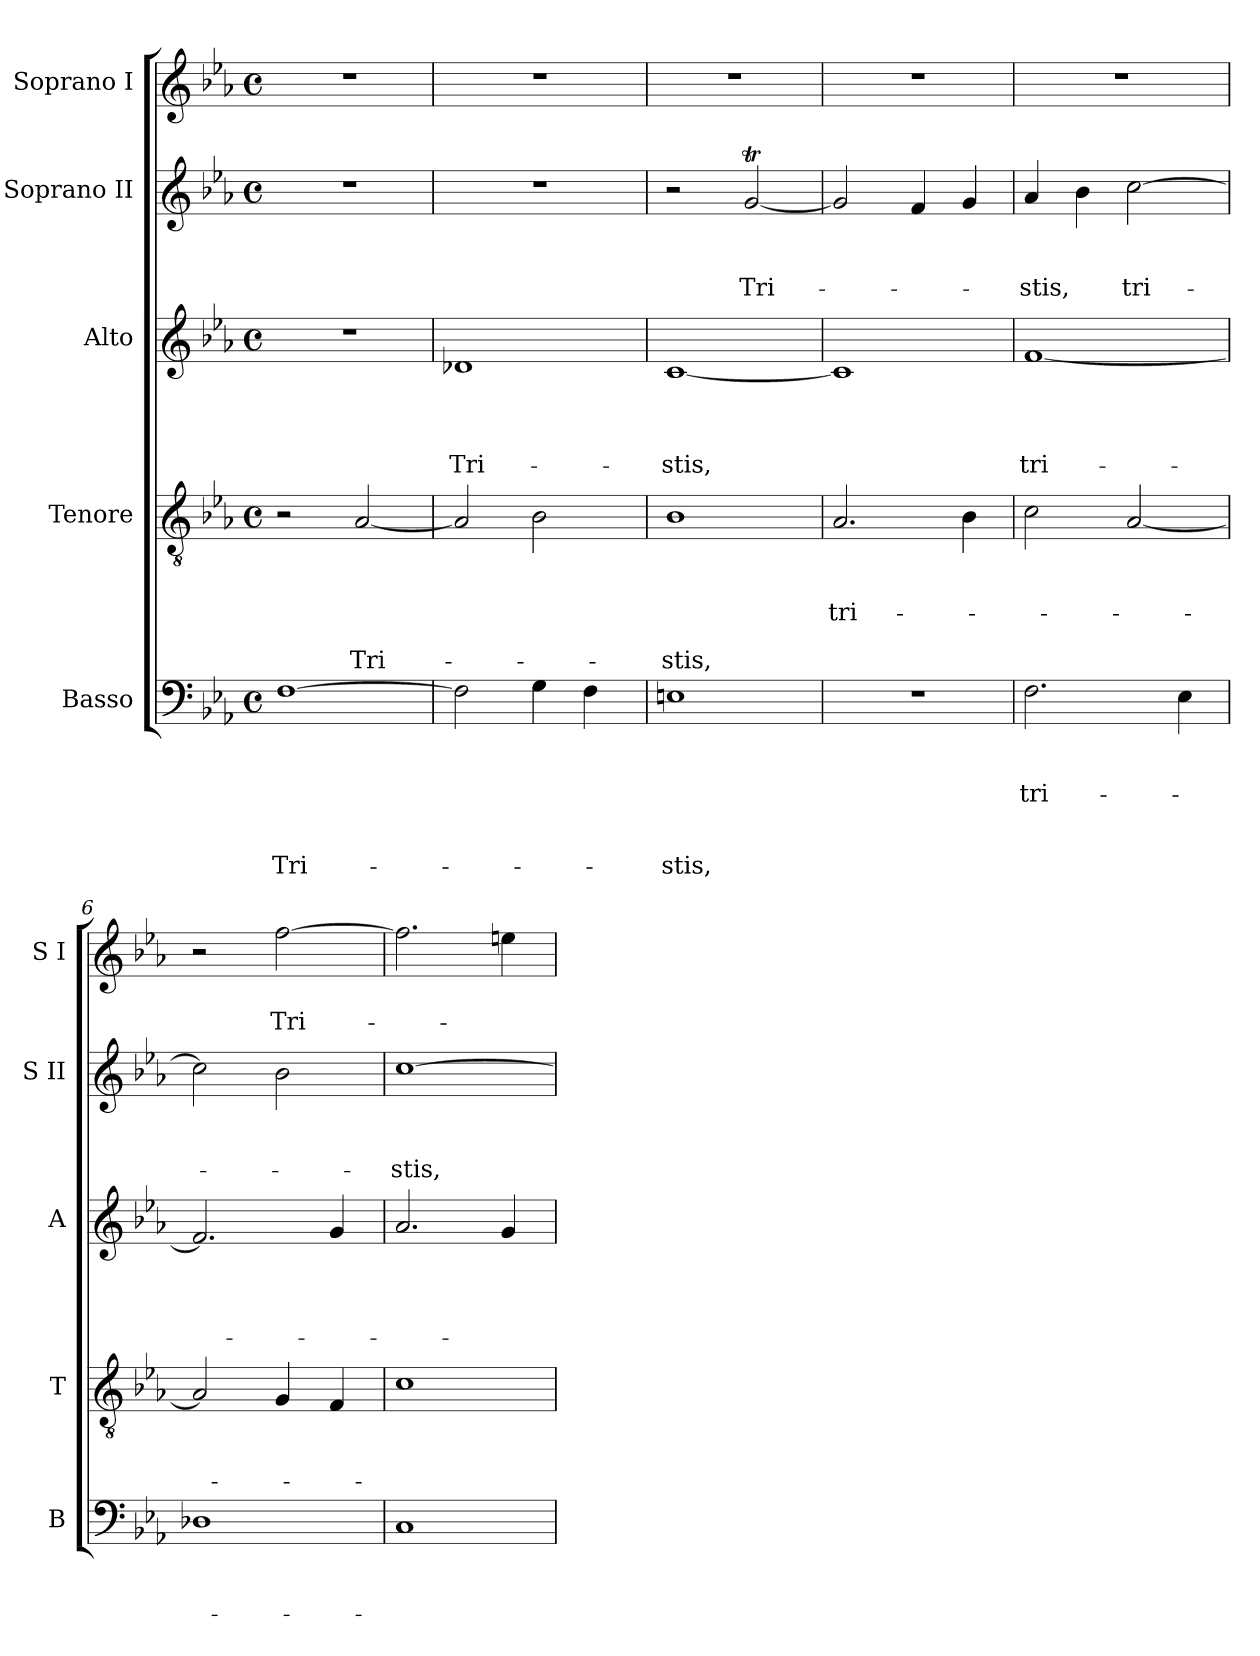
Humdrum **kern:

**kern	**text	**text	**text	**text	**text	**text	**kern	**text	**text	**text	**text	**text	**kern	**text	**text	**text	**text	**kern	**text	**text	**text	**kern	**text	**text
*part5	*part5	*part5	*part5	*part5	*part5	*part5	*part4	*part4	*part4	*part4	*part4	*part4	*part3	*part3	*part3	*part3	*part3	*part2	*part2	*part2	*part2	*part1	*part1	*part1
*staff5	*staff5	*staff5	*staff5	*staff5	*staff5	*staff5	*staff4	*staff4	*staff4	*staff4	*staff4	*staff4	*staff3	*staff3	*staff3	*staff3	*staff3	*staff2	*staff2	*staff2	*staff2	*staff1	*staff1	*staff1
*I"Basso	*	*	*	*	*	*	*I"Tenore	*	*	*	*	*	*I"Alto	*	*	*	*	*I"Soprano II	*	*	*	*I"Soprano I	*	*
*I'B	*	*	*	*	*	*	*I'T	*	*	*	*	*	*I'A	*	*	*	*	*I'S II	*	*	*	*I'S I	*	*
*clefF4	*	*	*	*	*	*	*clefGv2	*	*	*	*	*	*clefG2	*	*	*	*	*clefG2	*	*	*	*clefG2	*	*
*k[b-e-a-]	*	*	*	*	*	*	*k[b-e-a-]	*	*	*	*	*	*k[b-e-a-]	*	*	*	*	*k[b-e-a-]	*	*	*	*k[b-e-a-]	*	*
*c:	*	*	*	*	*	*	*c:	*	*	*	*	*	*c:	*	*	*	*	*c:	*	*	*	*c:	*	*
*M4/4	*	*	*	*	*	*	*M4/4	*	*	*	*	*	*M4/4	*	*	*	*	*M4/4	*	*	*	*M4/4	*	*
*met(c)	*	*	*	*	*	*	*met(c)	*	*	*	*	*	*met(c)	*	*	*	*	*met(c)	*	*	*	*met(c)	*	*
=1	=1	=1	=1	=1	=1	=1	=1	=1	=1	=1	=1	=1	=1	=1	=1	=1	=1	=1	=1	=1	=1	=1	=1	=1
[1F	.	.	.	.	.	Tri-	2r	.	.	.	.	.	1r	.	.	.	.	1r	.	.	.	1r	.	.
.	.	.	.	.	.	.	[2A-/	.	.	.	.	Tri-	.	.	.	.	.	.	.	.	.	.	.	.
=2	=2	=2	=2	=2	=2	=2	=2	=2	=2	=2	=2	=2	=2	=2	=2	=2	=2	=2	=2	=2	=2	=2	=2	=2
2F\]	.	.	.	.	.	.	2A-/]	.	.	.	.	.	1d-X	.	.	.	Tri-	1r	.	.	.	1r	.	.
4G\	.	.	.	.	.	.	2B-\	.	.	.	.	.	.	.	.	.	.	.	.	.	.	.	.	.
4F\	.	.	.	.	.	.	.	.	.	.	.	.	.	.	.	.	.	.	.	.	.	.	.	.
=3	=3	=3	=3	=3	=3	=3	=3	=3	=3	=3	=3	=3	=3	=3	=3	=3	=3	=3	=3	=3	=3	=3	=3	=3
1En	.	.	.	.	.	-stis,	1B-	.	.	.	.	-stis,	[1c	.	.	.	-stis,	2r	.	.	.	1r	.	.
.	.	.	.	.	.	.	.	.	.	.	.	.	.	.	.	.	.	[2gt/	.	.	Tri-	.	.	.
=4	=4	=4	=4	=4	=4	=4	=4	=4	=4	=4	=4	=4	=4	=4	=4	=4	=4	=4	=4	=4	=4	=4	=4	=4
1r	.	.	.	.	.	.	2.A-/	.	.	tri-	.	.	1c]	.	.	.	.	2g/]	.	.	.	1r	.	.
.	.	.	.	.	.	.	.	.	.	.	.	.	.	.	.	.	.	4f/	.	.	.	.	.	.
.	.	.	.	.	.	.	4B-\	.	.	.	.	.	.	.	.	.	.	4g/	.	.	.	.	.	.
=5	=5	=5	=5	=5	=5	=5	=5	=5	=5	=5	=5	=5	=5	=5	=5	=5	=5	=5	=5	=5	=5	=5	=5	=5
2.F\	.	.	tri-	.	.	.	2c\	.	.	.	.	.	[1f	.	.	.	tri-	4a-/	.	.	-stis,	1r	.	.
.	.	.	.	.	.	.	.	.	.	.	.	.	.	.	.	.	.	4b-\	.	.	.	.	.	.
.	.	.	.	.	.	.	[2A-/	.	.	.	.	.	.	.	.	.	.	[2cc\	.	.	tri-	.	.	.
4E-\	.	.	.	.	.	.	.	.	.	.	.	.	.	.	.	.	.	.	.	.	.	.	.	.
=6	=6	=6	=6	=6	=6	=6	=6	=6	=6	=6	=6	=6	=6	=6	=6	=6	=6	=6	=6	=6	=6	=6	=6	=6
1D-X	.	.	.	.	.	.	2A-/]	.	.	.	.	.	2.f/]	.	.	.	.	2cc\]	.	.	.	2r	.	.
.	.	.	.	.	.	.	4G/	.	.	.	.	.	.	.	.	.	.	2b-\	.	.	.	[2ff\	.	Tri-
.	.	.	.	.	.	.	4F/	.	.	.	.	.	4g/	.	.	.	.	.	.	.	.	.	.	.
=7	=7	=7	=7	=7	=7	=7	=7	=7	=7	=7	=7	=7	=7	=7	=7	=7	=7	=7	=7	=7	=7	=7	=7	=7
1C	.	.	.	.	.	.	1c	.	.	.	.	.	2.a-/	.	.	.	.	[1cc	.	.	-stis,	2.ff\]	.	.
.	.	.	.	.	.	.	.	.	.	.	.	.	4g/	.	.	.	.	.	.	.	.	4een\	.	.
=	=	=	=	=	=	=	=	=	=	=	=	=	=	=	=	=	=	=	=	=	=	=	=	=
*-	*-	*-	*-	*-	*-	*-	*-	*-	*-	*-	*-	*-	*-	*-	*-	*-	*-	*-	*-	*-	*-	*-	*-	*-
